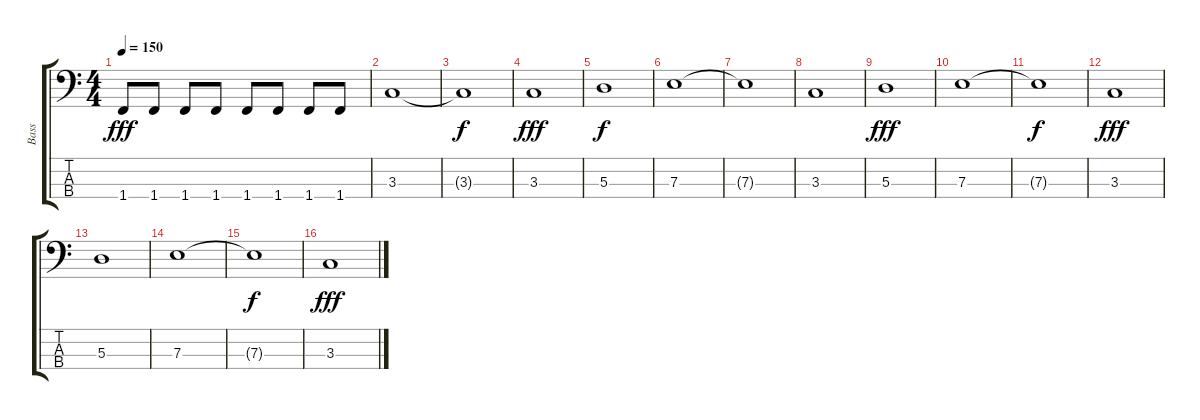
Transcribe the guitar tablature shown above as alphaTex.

\track ("Bass" "Bass") {instrument electricbasspick}
\staff {score tabs}
\tuning (G2 D2 A1 E1) {hide}
\ts (4 4)
\tempo 150
\clef f4
\ks c
1.4.8{dy fff} 1.4.8 1.4.8 1.4.8 1.4.8 1.4.8 1.4.8 1.4.8 |
3.3.1 |
3.3{t}.1{dy f} |
3.3.1{dy fff} |
5.3.1{dy f} |
7.3.1 |
7.3{t}.1 |
3.3.1 |
5.3.1{dy fff} |
7.3.1 |
7.3{t}.1{dy f} |
3.3.1{dy fff} |
5.3.1 |
7.3.1 |
7.3{t}.1{dy f} |
3.3.1{dy fff}
